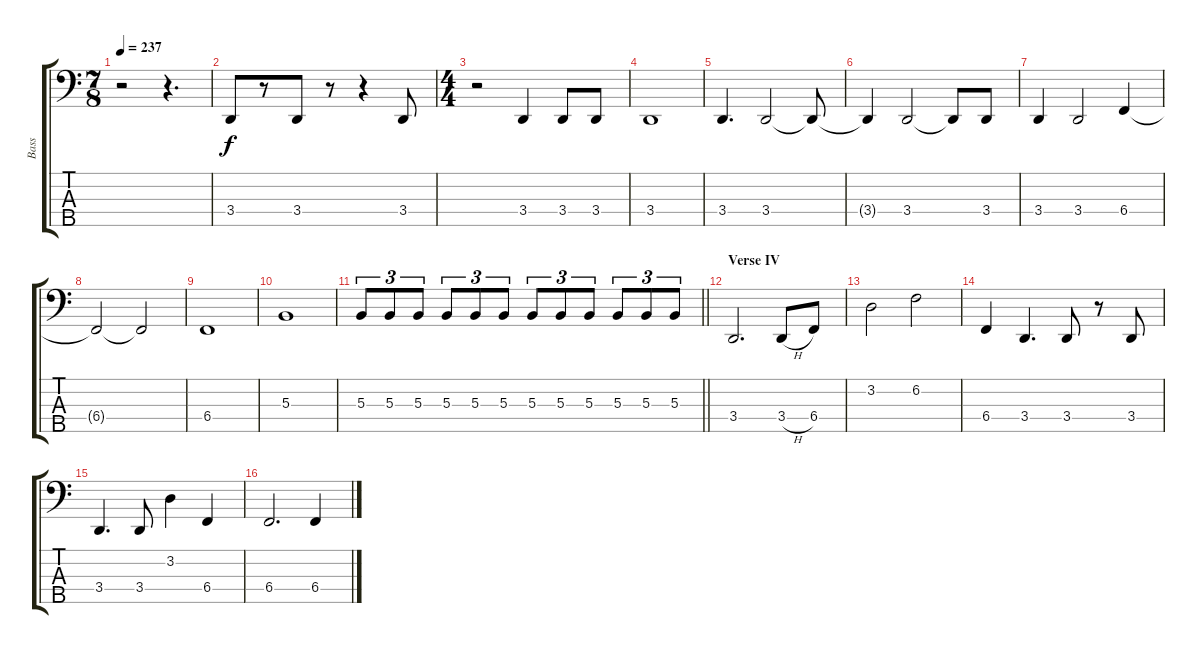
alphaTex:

\track ("Bass" "Bass") {instrument electricbassfinger}
\staff {score tabs}
\tuning (E2 B1 Gb1 B0 Ab0) {hide}
\ts (7 8)
\tempo 237
\clef f4
\ks c
r.2{dy f} r.4{d} |
3.4.8 r.8 3.4.8 r.8 r.4 3.4.8 |
\ts (4 4)
r.2 3.4.4 3.4.8 3.4.8 |
3.4.1 |
3.4.4{d} 3.4.2 3.4{t}.8 |
3.4{t}.4 3.4.2 3.4{t}.8 3.4.8 |
3.4.4 3.4.2 6.4.4 |
6.4{t}.2 6.4{t}.2 |
6.4.1 |
5.3.1 |
\barLineRight lightlight
5.3.8{tu (3 2)} 5.3.8{tu (3 2)} 5.3.8{tu (3 2)} 5.3.8{tu (3 2)} 5.3.8{tu (3 2)} 5.3.8{tu (3 2)} 5.3.8{tu (3 2)} 5.3.8{tu (3 2)} 5.3.8{tu (3 2)} 5.3.8{tu (3 2)} 5.3.8{tu (3 2)} 5.3.8{tu (3 2)} |
\section ("" "Verse IV")
3.4.2{d} 3.4{h}.8 6.4.8 |
3.2.2 6.2.2 |
6.4.4 3.4.4{d} 3.4.8 r.8 3.4.8 |
3.4.4{d} 3.4.8 3.2.4 6.4.4 |
6.4.2{d} 6.4.4
